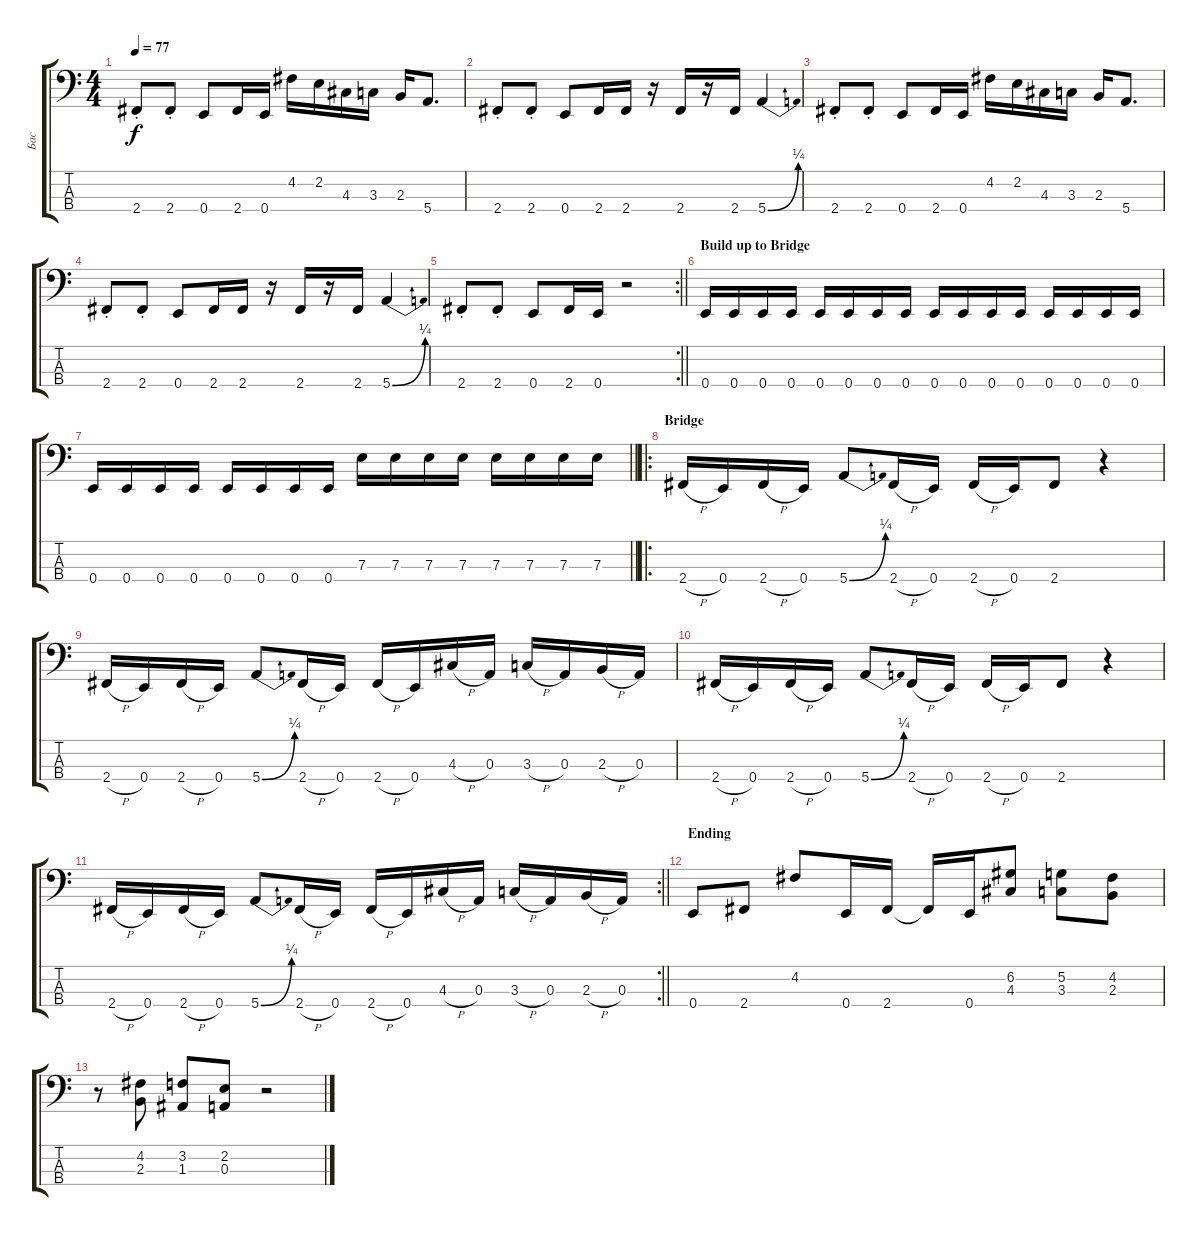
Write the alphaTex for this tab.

\track ("Бас" "Бас") {instrument electricbassfinger}
\staff {score tabs}
\tuning (G2 D2 A1 E1) {hide}
\ts (4 4)
\tempo 77
\clef f4
\ks c
2.4{st}.8{dy f} 2.4{st}.8 0.4.8 2.4.16 0.4.16 4.2.16 2.2.16 4.3.16 3.3.16 2.3.16 5.4.8{d} |
2.4{st}.8 2.4{st}.8 0.4.8 2.4.16 2.4.16 r.16 2.4.16 r.16 2.4.16 5.4{be (bend 0 0 60 1)}.4 |
2.4{st}.8 2.4{st}.8 0.4.8 2.4.16 0.4.16 4.2.16 2.2.16 4.3.16 3.3.16 2.3.16 5.4.8{d} |
2.4{st}.8 2.4{st}.8 0.4.8 2.4.16 2.4.16 r.16 2.4.16 r.16 2.4.16 5.4{be (bend 0 0 60 1)}.4 |
\rc 2
\barLineRight lightlight
2.4{st}.8 2.4{st}.8 0.4.8 2.4.16 0.4.16 r.2 |
\section ("" "Build up to Bridge")
0.4.16 0.4.16 0.4.16 0.4.16 0.4.16 0.4.16 0.4.16 0.4.16 0.4.16 0.4.16 0.4.16 0.4.16 0.4.16 0.4.16 0.4.16 0.4.16 |
\barLineRight lightlight
0.4.16 0.4.16 0.4.16 0.4.16 0.4.16 0.4.16 0.4.16 0.4.16 7.3.16 7.3.16 7.3.16 7.3.16 7.3.16 7.3.16 7.3.16 7.3.16 |
\ro
\section ("" "Bridge")
2.4{h}.16 0.4.16 2.4{h}.16 0.4.16 5.4{be (bend 0 0 60 1)}.8 2.4{h}.16 0.4.16 2.4{h}.16 0.4.16 2.4.8 r.4 |
2.4{h}.16 0.4.16 2.4{h}.16 0.4.16 5.4{be (bend 0 0 60 1)}.8 2.4{h}.16 0.4.16 2.4{h}.16 0.4.16 4.3{h}.16 0.3.16 3.3{h}.16 0.3.16 2.3{h}.16 0.3.16 |
2.4{h}.16 0.4.16 2.4{h}.16 0.4.16 5.4{be (bend 0 0 60 1)}.8 2.4{h}.16 0.4.16 2.4{h}.16 0.4.16 2.4.8 r.4 |
\rc 2
\barLineRight lightlight
2.4{h}.16 0.4.16 2.4{h}.16 0.4.16 5.4{be (bend 0 0 60 1)}.8 2.4{h}.16 0.4.16 2.4{h}.16 0.4.16 4.3{h}.16 0.3.16 3.3{h}.16 0.3.16 2.3{h}.16 0.3.16 |
\section ("" "Ending")
0.4.8 2.4.8 4.2.8 0.4.16 2.4.16 2.4{t}.16 0.4.16 (6.2 4.3).8 (5.2 3.3).8 (4.2 2.3).8 |
r.8 (4.2 2.3).8 (3.2 1.3).8 (2.2 0.3).8 r.2
